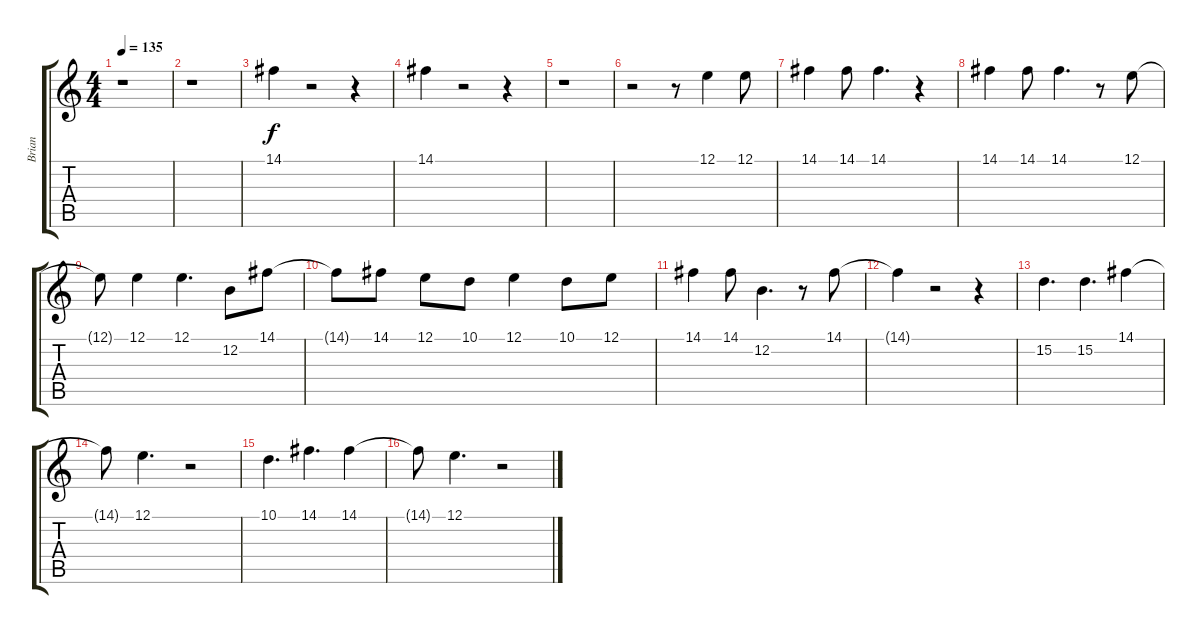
\track ("Brian " "Brian ") {instrument fx8scifi}
\staff {score tabs}
\tuning (E4 B3 G3 D3 A2 E2) {hide}
\ts (4 4)
\tempo 135
\clef g2
\ks c
r.1{dy f} |
r.1 |
14.1.4 r.2 r.4 |
14.1.4 r.2 r.4 |
r.1 |
r.2 r.8 12.1.4 12.1.8 |
14.1.4 14.1.8 14.1.4{d} r.4 |
14.1.4 14.1.8 14.1.4{d} r.8 12.1.8 |
12.1{t}.8 12.1.4 12.1.4{d} 12.2.8 14.1.8 |
14.1{t}.8 14.1.8 12.1.8 10.1.8 12.1.4 10.1.8 12.1.8 |
14.1.4 14.1.8 12.2.4{d} r.8 14.1.8 |
14.1{t}.4 r.2 r.4 |
15.2.4{d} 15.2.4{d} 14.1.4 |
14.1{t}.8 12.1.4{d} r.2 |
10.1.4{d} 14.1.4{d} 14.1.4 |
14.1{t}.8 12.1.4{d} r.2
